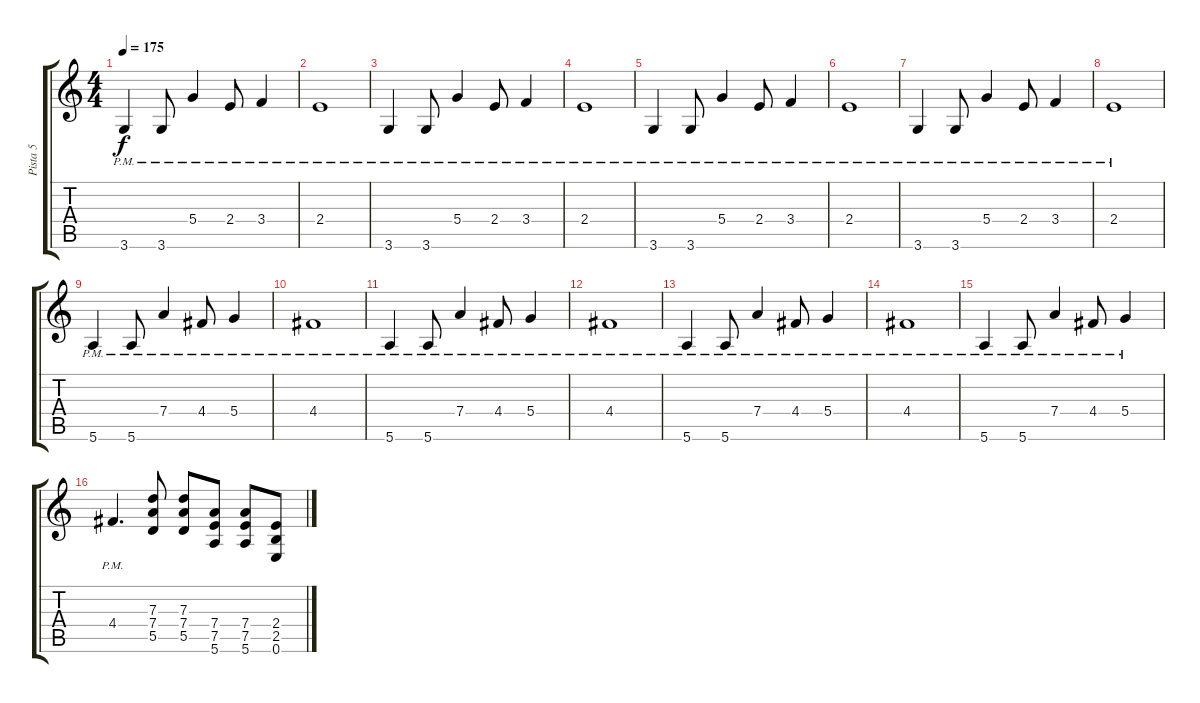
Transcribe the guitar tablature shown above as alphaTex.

\track ("Pista 5" "Pista 5") {instrument distortionguitar}
\staff {score tabs}
\tuning (E4 B3 G3 D3 A2 E2) {hide}
\ts (4 4)
\tempo 175
\clef g2
\ks c
3.6{pm}.4{dy f} 3.6{pm}.8 5.4{pm}.4 2.4{pm}.8 3.4{pm}.4 |
2.4{pm}.1 |
3.6{pm}.4 3.6{pm}.8 5.4{pm}.4 2.4{pm}.8 3.4{pm}.4 |
2.4{pm}.1 |
3.6{pm}.4 3.6{pm}.8 5.4{pm}.4 2.4{pm}.8 3.4{pm}.4 |
2.4{pm}.1 |
3.6{pm}.4 3.6{pm}.8 5.4{pm}.4 2.4{pm}.8 3.4{pm}.4 |
2.4{pm}.1 |
5.6{pm}.4 5.6{pm}.8 7.4{pm}.4 4.4{pm}.8 5.4{pm}.4 |
4.4{pm}.1 |
5.6{pm}.4 5.6{pm}.8 7.4{pm}.4 4.4{pm}.8 5.4{pm}.4 |
4.4{pm}.1 |
5.6{pm}.4 5.6{pm}.8 7.4{pm}.4 4.4{pm}.8 5.4{pm}.4 |
4.4{pm}.1 |
5.6{pm}.4 5.6{pm}.8 7.4{pm}.4 4.4{pm}.8 5.4{pm}.4 |
4.4{pm}.4{d} (7.3 7.4 5.5).8 (7.3 7.4 5.5).8 (7.4 7.5 5.6).8 (7.4 7.5 5.6).8 (2.4 2.5 0.6).8
